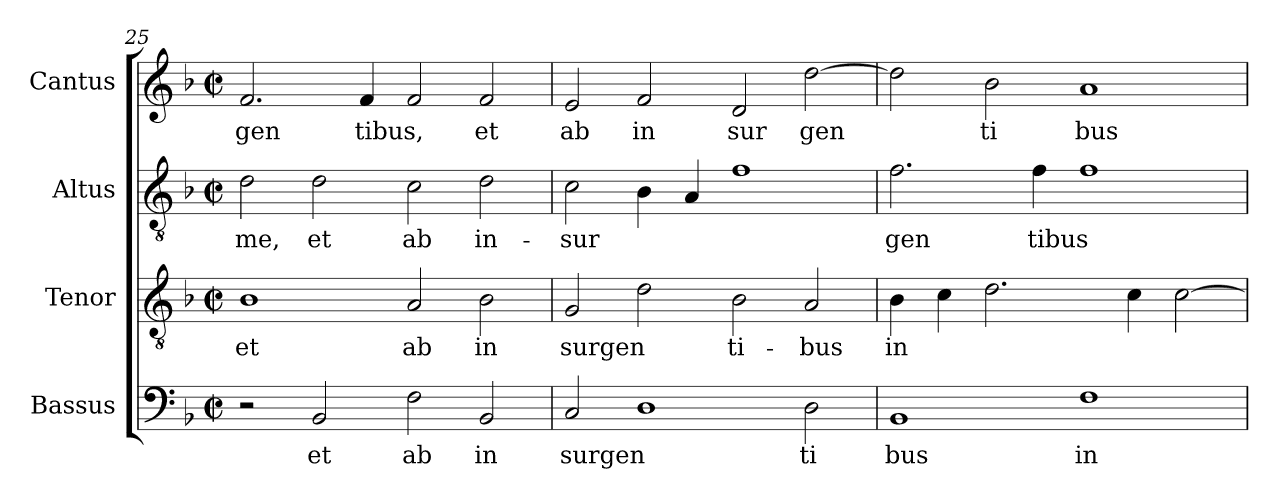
**kern	**text	**kern	**text	**kern	**text	**kern	**text
*part4	*part4	*part3	*part3	*part2	*part2	*part1	*part1
*staff4	*staff4	*staff3	*staff3	*staff2	*staff2	*staff1	*staff1
*I"Bassus	*	*I"Tenor	*	*I"Altus	*	*I"Cantus	*
*clefF4	*	*clefGv2	*	*clefGv2	*	*clefG2	*
*k[b-]	*	*k[b-]	*	*k[b-]	*	*k[b-]	*
*F:	*	*F:	*	*F:	*	*F:	*
*M2/2	*	*M2/2	*	*M2/2	*	*M2/2	*
*met(c|)	*	*met(c|)	*	*met(c|)	*	*met(c|)	*
=25	=25	=25	=25	=25	=25	=25	=25
!	!	!	!LO:LY:b:cj	!	!LO:LY:b:cj	!	!LO:LY:b:cj
2r	.	1B-	et	2d\	me,	2.f/	gen
!	!LO:LY:b:cj	!	!	!	!LO:LY:b:cj	!	!
2BB-/	et	.	.	2d\	et	.	.
!	!	!	!	!	!	!	!LO:LY:b:cj
.	.	.	.	.	.	4f/	tibus,
!	!LO:LY:b:cj	!	!LO:LY:b:cj	!	!LO:LY:b:cj	!	!LO:LY:b:cj
2F\	ab	2A/	ab	2c\	ab	2f/	.
!	!LO:LY:b:cj	!	!LO:LY:b:cj	!	!LO:LY:b:cj	!	!LO:LY:b:cj
2BB-/	in	2B-\	in	2d\	in-	2f/	et
!!LO:PB:g=z
=26	=26	=26	=26	=26	=26	=26	=26
!	!LO:LY:b:cj	!	!LO:LY:b:cj	!	!LO:LY:b:cj	!	!LO:LY:b:cj
2C/	surgen	2G/	surgen-	2c\	-sur	2e/	ab
!	!LO:LY:b:cj	!	!LO:LY:b:cj	!	!LO:LY:b:cj	!	!LO:LY:b:cj
1D	.	2d\	--	4B-\	.	2f/	in
!	!	!	!	!	!LO:LY:b:cj	!	!
.	.	.	.	4A/	.	.	.
!	!	!	!LO:LY:b:cj	!	!LO:LY:b:cj	!	!LO:LY:b:cj
.	.	2B-\	-ti-	1f	.	2d/	sur
!	!LO:LY:b:cj	!	!LO:LY:b:cj	!	!	!	!LO:LY:b:cj
2D\	ti	2A/	-bus	.	.	[>2dd\	gen
=27	=27	=27	=27	=27	=27	=27	=27
!	!LO:LY:b:cj	!	!LO:LY:b:cj	!	!LO:LY:b:cj	!	!LO:LY:b:cj
1BB-	bus	4B-\	in	2.f\	gen	2dd\]	.
!	!	!	!LO:LY:b:cj	!	!	!	!
.	.	4c\	.	.	.	.	.
!	!	!	!LO:LY:b:cj	!	!	!	!LO:LY:b:cj
.	.	2.d\	.	.	.	2b-\	ti
!	!	!	!	!	!LO:LY:b:cj	!	!
.	.	.	.	4f\	tibus	.	.
!	!LO:LY:b:cj	!	!	!	!LO:LY:b:cj	!	!LO:LY:b:cj
1F	in	.	.	1f	.	1a	bus
!	!	!	!LO:LY:b:cj	!	!	!	!
.	.	4c\	.	.	.	.	.
!	!	!	!LO:LY:b:cj	!	!	!	!
.	.	[>2c\	.	.	.	.	.
=	=	=	=	=	=	=	=
*-	*-	*-	*-	*-	*-	*-	*-
